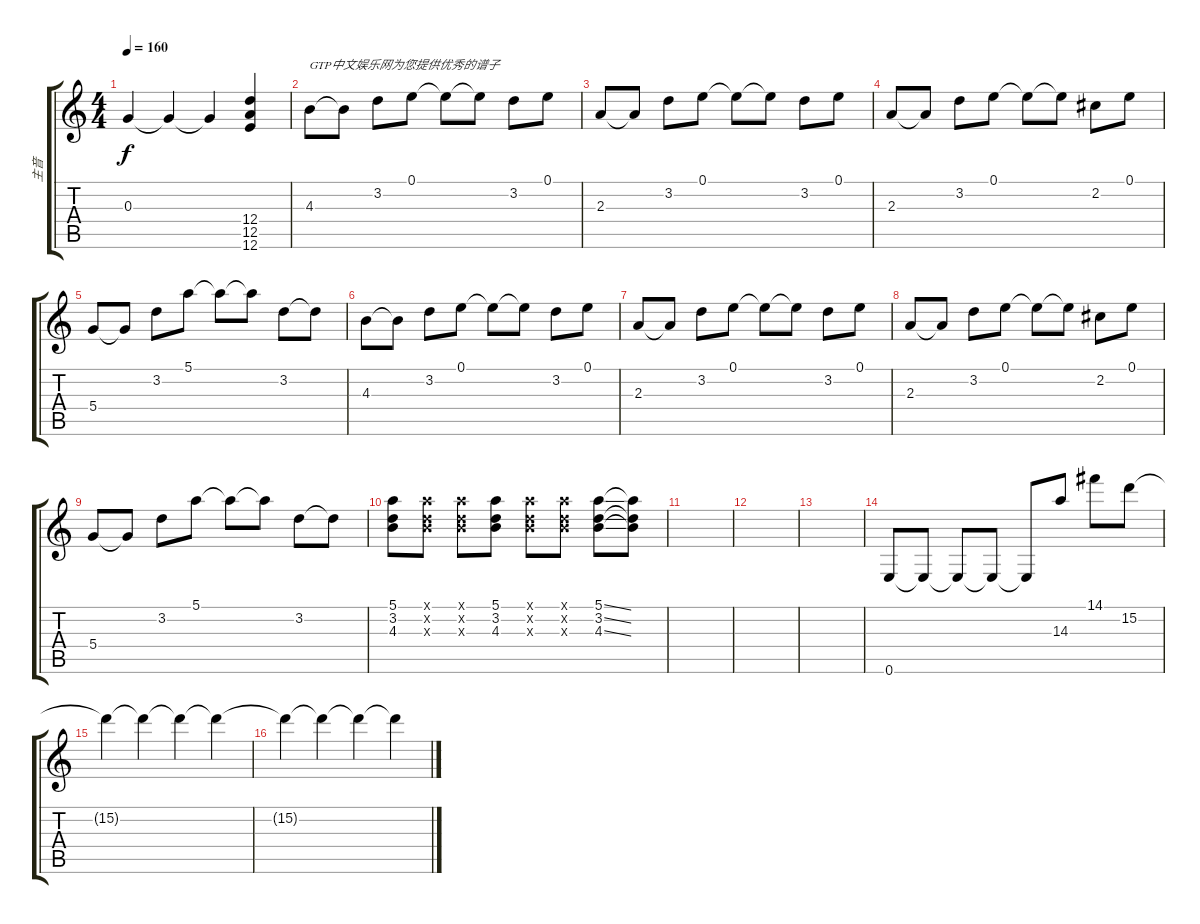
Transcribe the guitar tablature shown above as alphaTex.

\track ("主音" "主音") {instrument distortionguitar}
\staff {score tabs}
\tuning (E4 B3 G3 D3 A2 E2) {hide}
\ts (4 4)
\tempo 160
\clef g2
\ks c
0.3.4{dy f instrument distortionguitar} 0.3{t}.4 0.3{t}.4 (12.4 12.5 12.6).4 |
4.3.8{txt "GTP中文娱乐网为您提供优秀的谱子"} 4.3{t}.8 3.2.8 0.1.8 0.1{t}.8 0.1{t}.8 3.2.8 0.1.8 |
2.3.8 2.3{t}.8 3.2.8 0.1.8 0.1{t}.8 0.1{t}.8 3.2.8 0.1.8 |
2.3.8 2.3{t}.8 3.2.8 0.1.8 0.1{t}.8 0.1{t}.8 2.2.8 0.1.8 |
5.4.8 5.4{t}.8 3.2.8 5.1.8 5.1{t}.8 5.1{t}.8 3.2.8 3.2{t}.8 |
4.3.8 4.3{t}.8 3.2.8 0.1.8 0.1{t}.8 0.1{t}.8 3.2.8 0.1.8 |
2.3.8 2.3{t}.8 3.2.8 0.1.8 0.1{t}.8 0.1{t}.8 3.2.8 0.1.8 |
2.3.8 2.3{t}.8 3.2.8 0.1.8 0.1{t}.8 0.1{t}.8 2.2.8 0.1.8 |
5.4.8 5.4{t}.8 3.2.8 5.1.8 5.1{t}.8 5.1{t}.8 3.2.8 3.2{t}.8 |
(5.1 3.2 4.3).8 (5.1{x} 3.2{x} 4.3{x}).8 (5.1{x} 3.2{x} 4.3{x}).8 (5.1 3.2 4.3).8 (5.1{x} 3.2{x} 4.3{x}).8 (5.1{x} 3.2{x} 4.3{x}).8 (5.1{ss} 3.2{ss} 4.3{ss}).8 (5.1{t} 3.2{t} 4.3{t}).8 |
|
|
|
0.6.8 0.6{t}.8 0.6{t}.8 0.6{t}.8 0.6{t}.8 14.3.8 14.1.8 15.2.8 |
15.2{t}.4 15.2{t}.4 15.2{t}.4 15.2{t}.4 |
15.2{t}.4 15.2{t}.4 15.2{t}.4 15.2{t}.4
